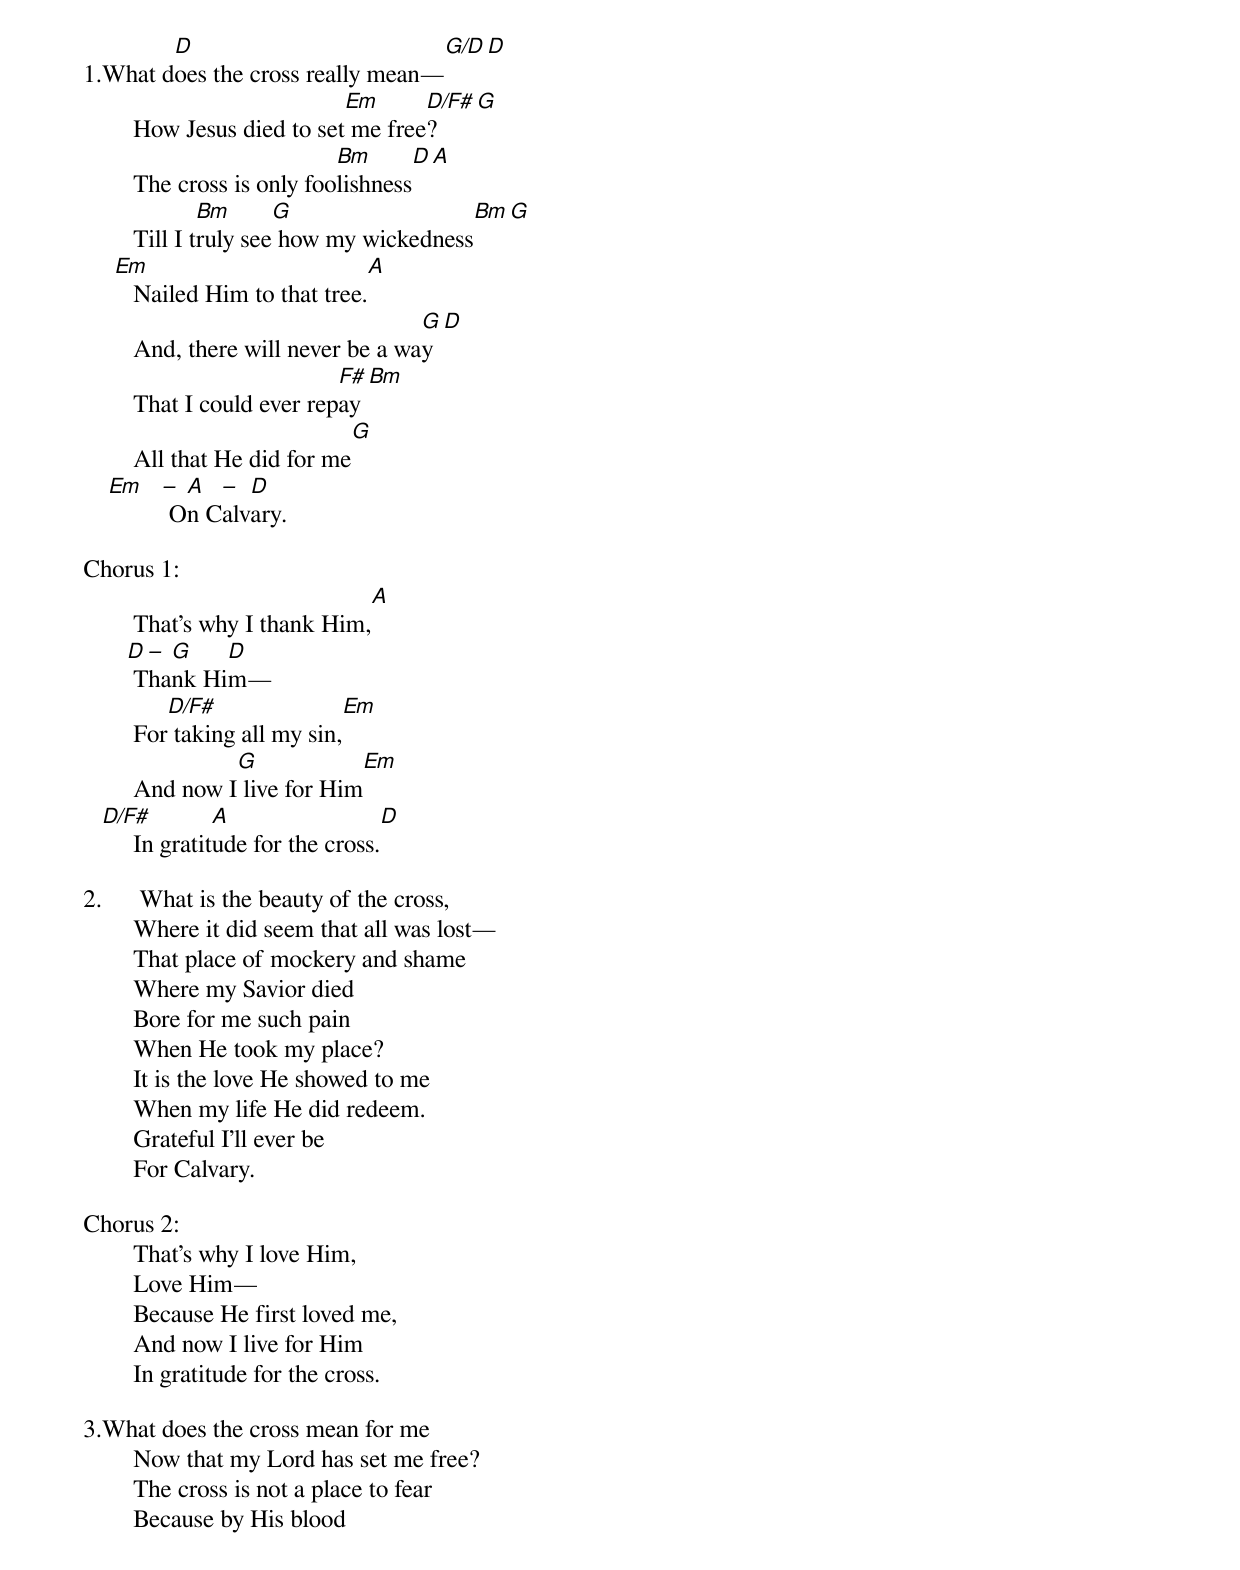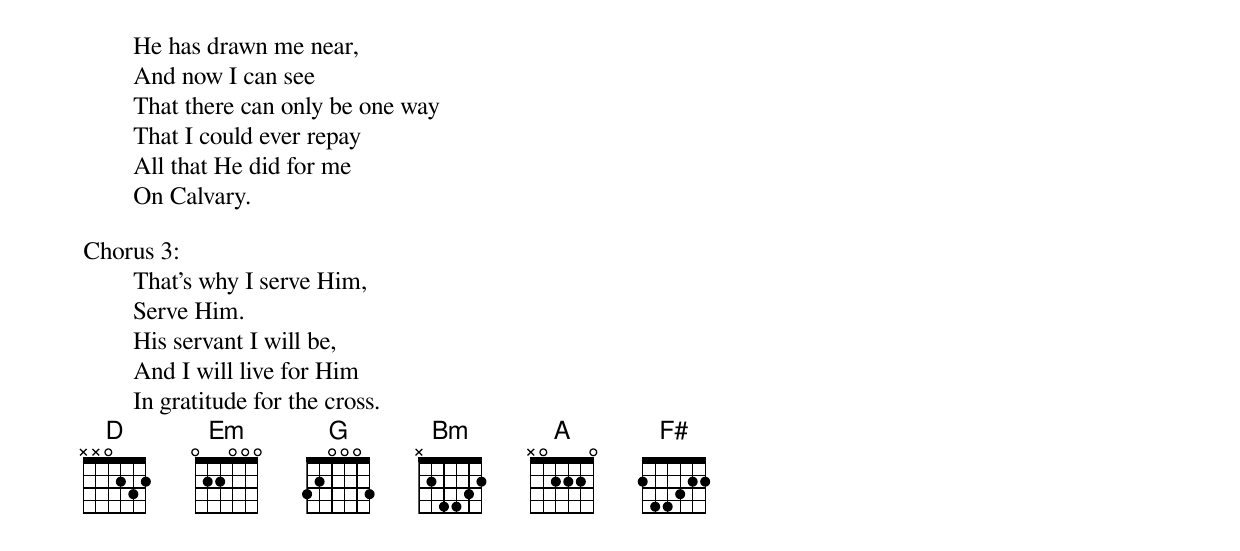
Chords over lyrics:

        D                         G/D                  D
1.What does the cross really mean―
                             Em      D/F#         G
	How Jesus died to set me free?
                             Bm       D           A
	The cross is only foolishness
                Bm      G                      Bm         G
	Till I truly see how my wickedness
     Em                                  A
	Nailed Him to that tree.
                                     G                   D
	And, there will never be a way
                             F#          Bm
	That I could ever repay
                              G
	All that He did for me
    Em – A  –  D
	On Calvary.

Chorus 1:
                                  A
	That's why I thank Him,
       D – G    D
	Thank Him―
           D/F#                    Em
	For taking all my sin,
                 G                        Em
	And now I live for Him
   D/F#          A                      D
	In gratitude for the cross.

2.	What is the beauty of the cross,
	Where it did seem that all was lost―
	That place of mockery and shame
	Where my Savior died
	Bore for me such pain
	When He took my place?
	It is the love He showed to me
	When my life He did redeem.
	Grateful I’ll ever be
	For Calvary.

Chorus 2:
	That’s why I love Him,
	Love Him―
	Because He first loved me,
	And now I live for Him
	In gratitude for the cross.

3.What does the cross mean for me
	Now that my Lord has set me free?
	The cross is not a place to fear
	Because by His blood
	He has drawn me near,
	And now I can see
	That there can only be one way
	That I could ever repay
	All that He did for me
	On Calvary.

Chorus 3:
	That's why I serve Him,
	Serve Him.
	His servant I will be,
	And I will live for Him
	In gratitude for the cross.
